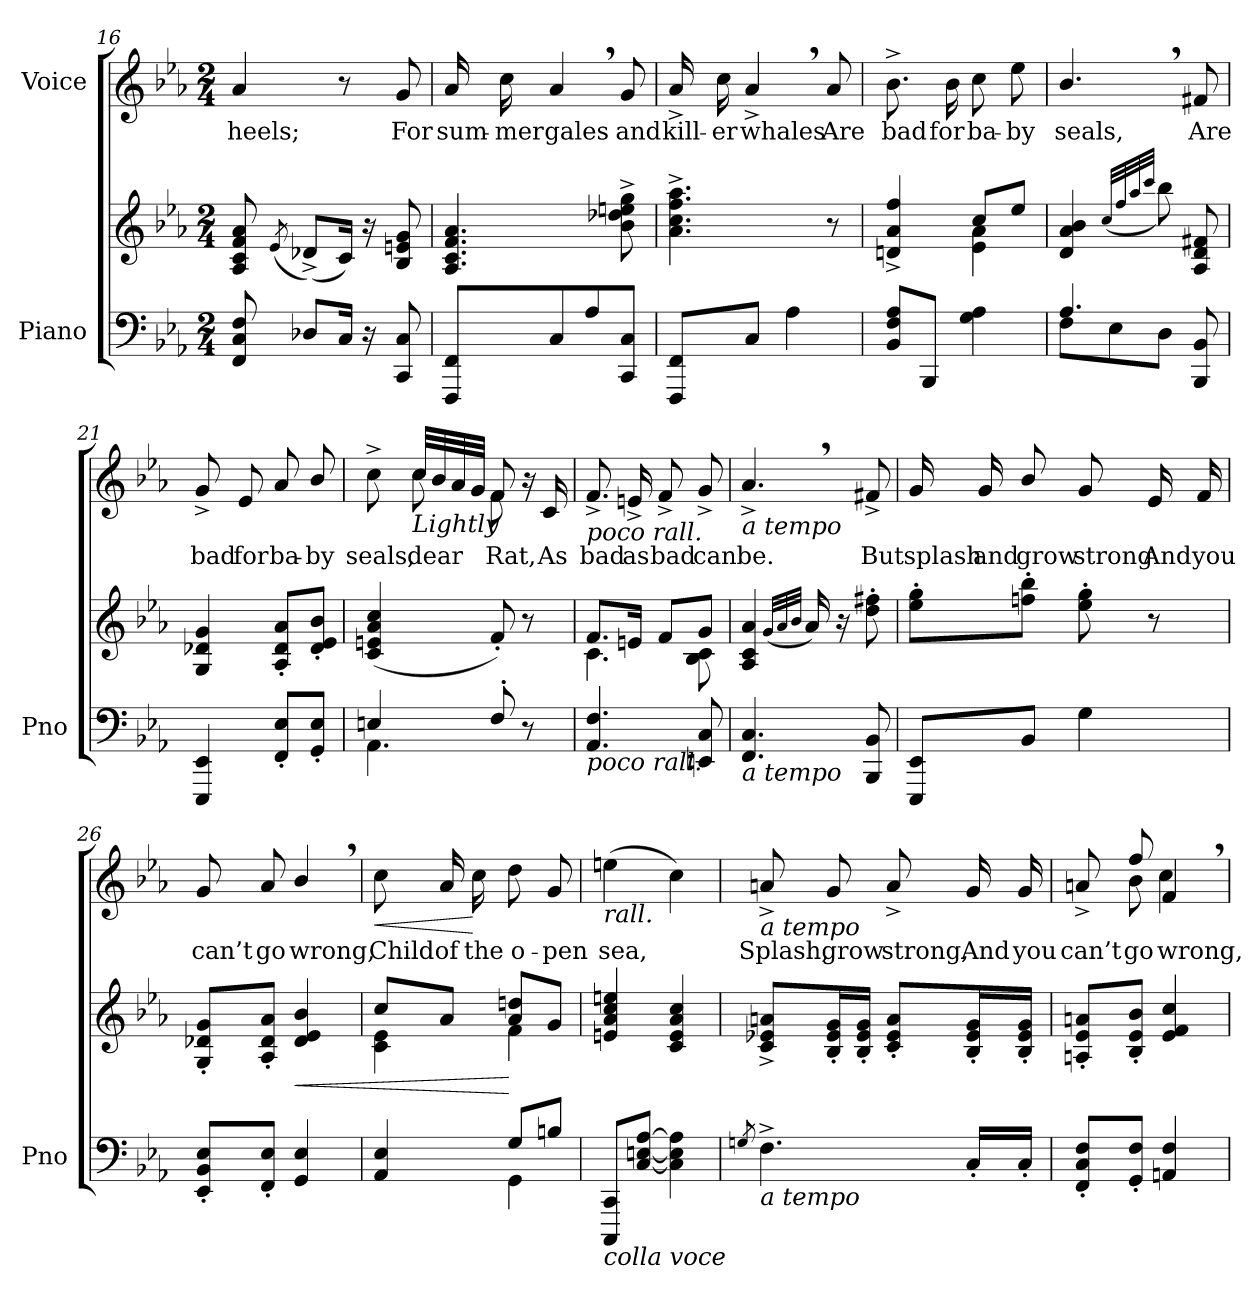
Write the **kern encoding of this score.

**kern	**kern	**dynam	**kern	**text	**dynam
*part2	*part2	*part2	*part1	*part1	*part1
*staff3	*staff2	*staff2/3	*staff1	*staff1	*staff1
*I"Piano	*	*	*I"Voice	*	*
*I'Pno	*	*	*	*	*
*clefF4	*clefG2	*	*clefG2	*	*
*k[b-e-a-]	*k[b-e-a-]	*	*k[b-e-a-]	*	*
*M2/4	*M2/4	*	*M2/4	*	*
=16	=16	=16	=16	=16	=16
!	!	!	!	!LO:LY:b	!
8FF/ 8C/ 8F/	8A-/ 8c/ 8f/ 8a-/	.	4a-/	heels;	.
.	(8qe-/	.	.	.	.
8D-X/L	(8d-X^/L)	.	.	.	.
16C/Jk	16c/Jk)	.	8r	.	.
16r	16r	.	.	.	.
!	!	!	!	!LO:LY:b	!
8CC/ 8C/	8B-/ 8en/ 8g/	.	8g/	For	.
!!LO:LB:g=z
=17	=17	=17	=17	=17	=17
!	!	!	!	!LO:LY:b	!
8FFF/ 8FF/L	4.A-/ 4.c/ 4.f/ 4.a-/	.	16a-/	sum-	.
!	!	!	!	!LO:LY:b	!
.	.	.	16cc\	-mer	.
!	!	!	!	!LO:LY:b	!
8C/	.	.	4a-,/	gales	.
8A-/	.	.	.	.	.
!	!	!	!	!LO:LY:b	!
8CC/ 8C/J	8b-\^ 8dd-X\^ 8een\^ 8gg\^	.	8g/	and	.
=18	=18	=18	=18	=18	=18
!	!	!	!	!LO:LY:b	!
8FFF/ 8FF/L	4.a-\^ 4.cc\^ 4.ff\^ 4.aa-\^	.	16a-^>/	kill-	.
!	!	!	!	!LO:LY:b	!
.	.	.	16cc\	-er	.
!	!	!	!	!LO:LY:b	!
8C/J	.	.	4a-^>,/	whales	.
4A-\	.	.	.	.	.
!	!	!	!	!LO:LY:b	!
.	8r	.	8a-/	Are	.
=19	=19	=19	=19	=19	=19
*	*^	*	*	*	*
!	!	!	!	!	!LO:LY:b	!
8BB-/ 8F/ 8A-/L	4dn/^ 4a-/^ 4ff/^	4ryy	.	8.b-^\	bad	.
8BBB-/J	.	.	.	.	.	.
!	!	!	!	!	!LO:LY:b	!
.	.	.	.	16b-\	for	.
!	!	!	!	!	!LO:LY:b	!
4G\ 4A-\	8cc/L	4e-\ 4a-\	.	8cc\	ba-	.
!	!	!	!	!	!LO:LY:b	!
.	8ee-/J	.	.	8ee-\	-by	.
*	*v	*v	*	*	*	*
!!LO:LB:g=z
=20	=20	=20	=20	=20	=20
*^	*	*	*	*	*
!	!	!	!	!	!LO:LY:b	!
4.A-/	8F\L	4d/ 4a-/ 4b-/	.	4.b-,/	seals,	.
.	8E-\	.	.	.	.	.
.	.	(>32qcc/LLL	.	.	.	.
.	.	32qff/	.	.	.	.
.	.	32qaa-/	.	.	.	.
.	.	32qccc/JJJ	.	.	.	.
.	8D\J	8bb-\)	.	.	.	.
!	!	!	!	!	!LO:LY:b	!
8BBB-/ 8BB-/	8ryy	8A-/ 8d/ 8f#X/	.	8f#X/	Are	.
=21	=21	=21	=21	=21	=21	=21
!	!	!	!	!	!LO:LY:b	!
*v	*v	*	*	*	*	*
4EEE-/ 4EE-/	4G/ 4d-X/ 4g/	.	8g^>/	bad	.
!	!	!	!	!LO:LY:b	!
.	.	.	8e-/	for	.
!	!	!	!	!LO:LY:b	!
8FF/' 8E-/'L	8A-/' 8d-/' 8a-/'L	.	8a-/	ba-	.
!	!	!	!	!LO:LY:b	!
8GG/' 8E-/'J	8d-/' 8e-/' 8b-/'J	.	8b-/	-by	.
=22	=22	=22	=22	=22	=22
*^	*	*	*	*	*
!	!	!	!	!	!LO:LY:b	!
*	*	*	*	*^	*	*
4En/	4.AA-\	(4c/ 4en/ 4a-/ 4cc/	.	8cc^>\	8ryy	seals,	.
!	!	!	!	!LO:TX:b:i:t=Lightly	!	!	!
!	!	!	!	!	!	!LO:LY:b	!
.	.	.	.	32cc/LLL	8cc!\	dear	.
.	.	.	.	32b-/	.	.	.
.	.	.	.	32a-/	.	.	.
.	.	.	.	32g/JJJ	.	.	.
!	!	!	!	!	!	!LO:LY:b	!
8F'/	.	8f'/)	.	8f/	8f\	Rat,	.
8r	8ryy	8r	.	16r	8ryy	.	.
!	!	!	!	!	!	!LO:LY:b	!
.	.	.	.	16c/	.	As	.
*v	*v	*	*	*v	*v	*	*
!!LO:PB:g=z
=23	=23	=23	=23	=23	=23
*	*^	*	*	*	*
!	!	!	!	!LO:TX:b:i:t=poco rall.	!	!
!LO:TX:b:i:t=poco rall.	!	!	!	!	!	!
!	!	!	!	!	!LO:LY:b	!
4.AA-/ 4.F/	8.f/L	4.c\	.	8.f^>/	bad	.
!	!	!	!	!	!LO:LY:b	!
.	16en/Jk	.	.	16en^>/	as	.
!	!	!	!	!	!LO:LY:b	!
.	8f/L	.	.	8f^>/	bad	.
!	!	!	!	!	!LO:LY:b	!
8EEn/ 8C/	8g/J	8B-\ 8c\	.	8g^>/	can	.
=24	=24	=24	=24	=24	=24	=24
!	!	!	!	!LO:TX:b:i:t=a tempo	!	!
!LO:TX:b:i:t=a tempo	!	!	!	!	!	!
!	!	!	!	!	!LO:LY:b	!
*	*v	*v	*	*	*	*
4.FF/ 4.C/	4A-/ 4c/ 4a-/	.	4.a-^>,/	be.	.
.	(32qg/LLL	.	.	.	.
.	32qa-/	.	.	.	.
.	32qb-/JJJ	.	.	.	.
.	16a-/)	.	.	.	.
.	16r	.	.	.	.
!	!	!	!	!LO:LY:b	!
8BBB-/ 8BB-/	8dd\' 8ff#X\'	.	8f#X^>/	But	.
=25	=25	=25	=25	=25	=25
!	!	!	!	!LO:LY:b	!
8EEE-/ 8EE-/L	8ee-\' 8gg\'L	.	16g/	splash	.
!	!	!	!	!LO:LY:b	!
.	.	.	16g/	and	.
!	!	!	!	!LO:LY:b	!
8BB-/J	8ffn\' 8bb-\'J	.	8b-/	grow	.
!	!	!	!	!LO:LY:b	!
4G\	8ee-\' 8gg\'	.	8g/	strong	.
!	!	!	!	!LO:LY:b	!
.	8r	.	16e-/	And	.
!	!	!	!	!LO:LY:b	!
.	.	.	16f/	you	.
!!LO:LB:g=z
=26	=26	=26	=26	=26	=26
!	!	!	!	!LO:LY:b	!
8EE-/' 8BB-/' 8E-/'L	8G/' 8d-X/' 8g/'L	.	8g/	can’t	.
!	!	!	!	!LO:LY:b	!
8FF/' 8E-/'J	8A-/' 8d-/' 8a-/'J	.	8a-/	go	.
!	!	!LO:HP:b	!	!LO:LY:b	!
4GG/ 4E-/	4d-/ 4e-/ 4b-/	<	4b-,/	wrong,	.
=27	=27	=27	=27	=27	=27
*^	*^	*	*	*	*
!	!	!	!	!	!	!LO:LY:b	!LO:HP:b
4AA-/ 4E-/	4ryy	8cc/L	4c\ 4e-\	.	8cc\	Child	<
!	!	!	!	!	!	!LO:LY:b	!
.	.	8a-/J	.	.	16a-/	of	.
!	!	!	!	!	!	!LO:LY:b	!
.	.	.	.	.	16cc\	the	[
!	!	!	!	!	!	!LO:LY:b	!
8G/L	4GG\	8a-/ 8ddni/L	4f\	[	8dd\	o-	.
!	!	!	!	!	!	!LO:LY:b	!
8Bn/J	.	8g/J	.	.	8g/	-pen	.
*v	*v	*	*	*	*	*	*
*	*v	*v	*	*	*	*
=28	=28	=28	=28	=28	=28
!	!	!	!LO:TX:b:i:t=rall.	!	!
!LO:TX:b:i:t=colla voce	!	!	!	!	!
!	!	!	!	!LO:LY:b	!
8CCC/ 8CC/L	4en/ 4a-/ 4cc/ 4een/	.	(4een\	sea,	.
[8C/ [8En/ [8A-/J	.	.	.	.	.
4C\] 4E\] 4A-\]	4c/ 4e/ 4a-/ 4cc/	.	4cc\)	.	.
!!LO:LB:g=z
=29	=29	=29	=29	=29	=29
8qGn/	.	.	.	.	.
!	!	!	!LO:TX:b:i:t=a tempo	!	!
!LO:TX:b:i:t=a tempo	!	!	!	!	!
!	!	!	!	!LO:LY:b	!
4.F^\	8c/^ 8e-X/^ 8an/^L	.	8an^>/	Splash,	.
!	!	!	!	!LO:LY:b	!
.	16B-/' 16e-/' 16g/'L	.	8g/	grow	.
.	16B-/' 16e-/' 16g/'JJ	.	.	.	.
!	!	!	!	!LO:LY:b	!
.	8c/' 8e-/' 8a/'L	.	8a^>/	strong,	.
!	!	!	!	!LO:LY:b	!
16C'/LL	16B-/' 16e-/' 16g/'L	.	16g/	And	.
!	!	!	!	!LO:LY:b	!
16C'/JJ	16B-/' 16e-/' 16g/'JJ	.	16g/	you	.
=30	=30	=30	=30	=30	=30
!	!	!	!	!LO:LY:b	!
*	*	*	*^	*	*
8FF/' 8C/' 8F/'L	8An/' 8e-/' 8an/'L	.	8an^>/	8ryy	can’t	.
!	!	!	!	!	!LO:LY:b	!
8GG/' 8F/'J	8B-/' 8e-/' 8b-/'J	.	8ff/	8b-\	go	.
!	!	!	!	!	!LO:LY:b	!
4AAn/ 4F/	4e-/ 4f/ 4cc/	.	4f,/	4cc\	wrong,	.
*	*	*	*v	*v	*	*
=	=	=	=	=	=
*-	*-	*-	*-	*-	*-
